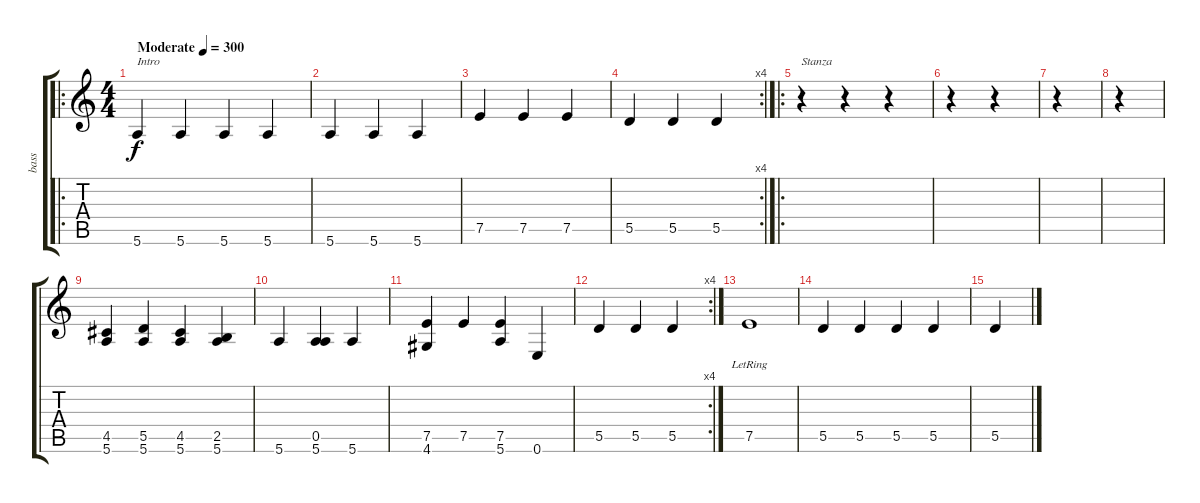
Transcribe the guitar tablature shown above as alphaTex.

\track ("bass" "bass") {instrument acousticguitarsteel}
\staff {score tabs}
\tuning (E4 B3 G3 D3 A2 E2) {hide}
\ro
\ts (4 4)
\tempo (300 "Moderate")
\clef g2
\ks c
5.6.4{txt "Intro" dy f instrument acousticguitarsteel} 5.6.4 5.6.4 5.6.4 |
5.6.4 5.6.4 5.6.4 |
7.5.4 7.5.4 7.5.4 |
\rc 4
5.5.4 5.5.4 5.5.4 |
\ro
r.4{txt "Stanza"} r.4 r.4 |
r.4 r.4 |
r.4 |
r.4 |
(4.5 5.6).4 (5.5 5.6).4 (4.5 5.6).4 (2.5 5.6).4 |
5.6.4 (0.5 5.6).4 5.6.4 |
(7.5 4.6).4 7.5.4 (7.5 5.6).4 0.6.4 |
\rc 4
5.5.4 5.5.4 5.5.4 |
7.5{lr}.1 |
5.5.4 5.5.4 5.5.4 5.5.4 |
5.5.4
